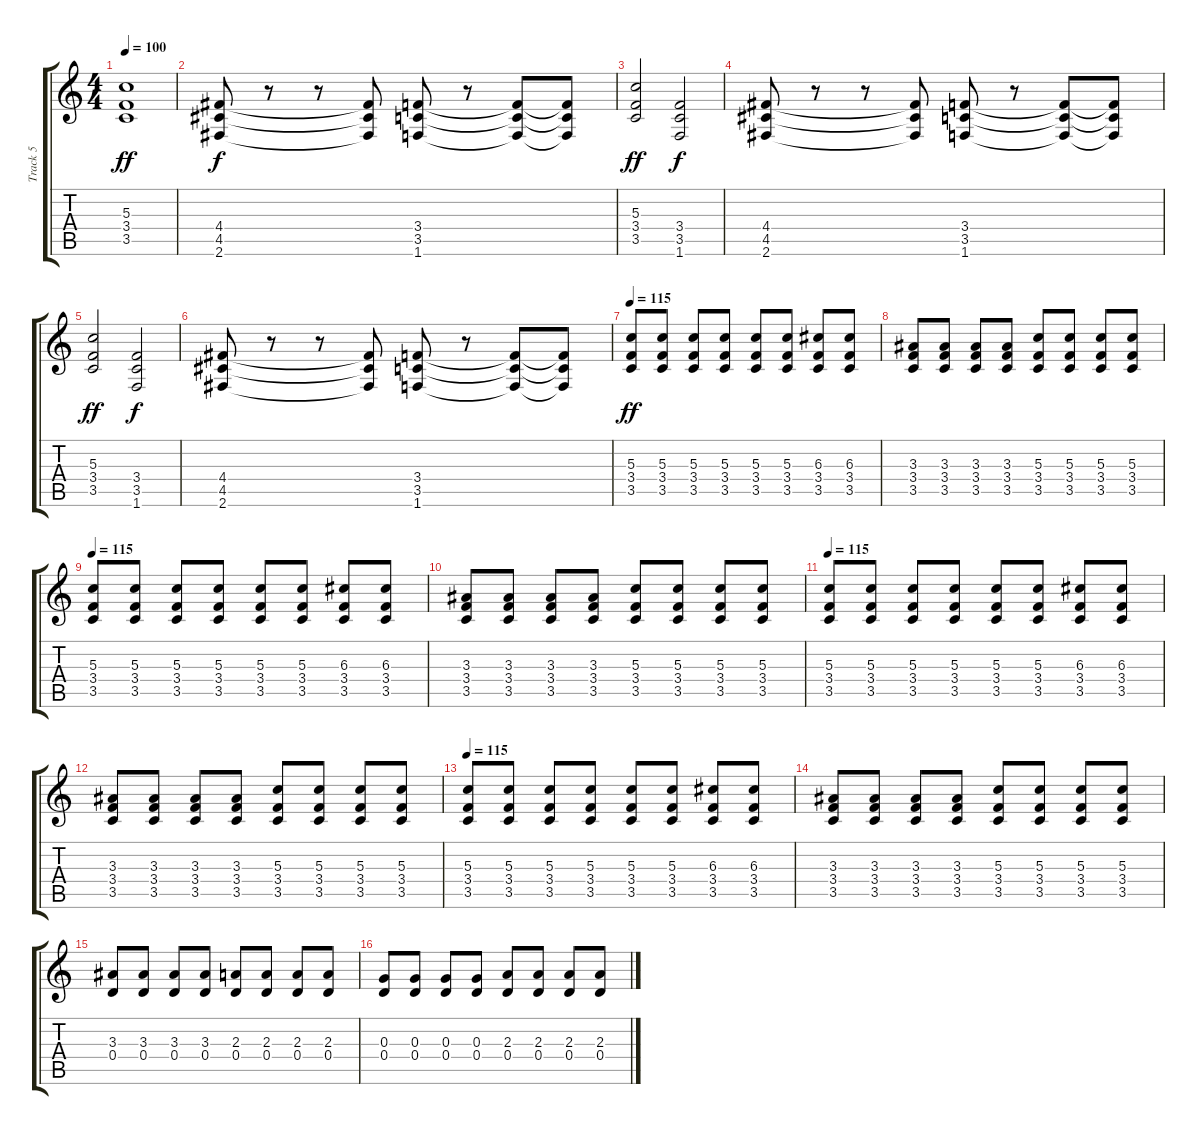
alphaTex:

\track ("Track 5" "Track 5") {instrument distortionguitar}
\staff {score tabs}
\tuning (E4 B3 G3 D3 A2 E2) {hide}
\ts (4 4)
\tempo 100
\clef g2
\ks c
(5.3 3.4 3.5).1{dy ff} |
(4.4 4.5 2.6).8{dy f} r.8 r.8 (4.4{t} 4.5{t} 2.6{t}).8 (3.4 3.5 1.6).8 r.8 (3.4{t} 3.5{t} 1.6{t}).8 (3.4{t} 3.5{t} 1.6{t}).8 |
(5.3 3.4 3.5).2{dy ff} (3.4 3.5 1.6).2{dy f} |
(4.4 4.5 2.6).8 r.8 r.8 (4.4{t} 4.5{t} 2.6{t}).8 (3.4 3.5 1.6).8 r.8 (3.4{t} 3.5{t} 1.6{t}).8 (3.4{t} 3.5{t} 1.6{t}).8 |
(5.3 3.4 3.5).2{dy ff} (3.4 3.5 1.6).2{dy f} |
(4.4 4.5 2.6).8 r.8 r.8 (4.4{t} 4.5{t} 2.6{t}).8 (3.4 3.5 1.6).8 r.8 (3.4{t} 3.5{t} 1.6{t}).8 (3.4{t} 3.5{t} 1.6{t}).8 |
\tempo 115
(5.3 3.4 3.5).8{dy ff} (5.3 3.4 3.5).8 (5.3 3.4 3.5).8 (5.3 3.4 3.5).8 (5.3 3.4 3.5).8 (5.3 3.4 3.5).8 (6.3 3.4 3.5).8 (6.3 3.4 3.5).8 |
(3.3 3.4 3.5).8 (3.3 3.4 3.5).8 (3.3 3.4 3.5).8 (3.3 3.4 3.5).8 (5.3 3.4 3.5).8 (5.3 3.4 3.5).8 (5.3 3.4 3.5).8 (5.3 3.4 3.5).8 |
\tempo 115
(5.3 3.4 3.5).8 (5.3 3.4 3.5).8 (5.3 3.4 3.5).8 (5.3 3.4 3.5).8 (5.3 3.4 3.5).8 (5.3 3.4 3.5).8 (6.3 3.4 3.5).8 (6.3 3.4 3.5).8 |
(3.3 3.4 3.5).8 (3.3 3.4 3.5).8 (3.3 3.4 3.5).8 (3.3 3.4 3.5).8 (5.3 3.4 3.5).8 (5.3 3.4 3.5).8 (5.3 3.4 3.5).8 (5.3 3.4 3.5).8 |
\tempo 115
(5.3 3.4 3.5).8 (5.3 3.4 3.5).8 (5.3 3.4 3.5).8 (5.3 3.4 3.5).8 (5.3 3.4 3.5).8 (5.3 3.4 3.5).8 (6.3 3.4 3.5).8 (6.3 3.4 3.5).8 |
(3.3 3.4 3.5).8 (3.3 3.4 3.5).8 (3.3 3.4 3.5).8 (3.3 3.4 3.5).8 (5.3 3.4 3.5).8 (5.3 3.4 3.5).8 (5.3 3.4 3.5).8 (5.3 3.4 3.5).8 |
\tempo 115
(5.3 3.4 3.5).8 (5.3 3.4 3.5).8 (5.3 3.4 3.5).8 (5.3 3.4 3.5).8 (5.3 3.4 3.5).8 (5.3 3.4 3.5).8 (6.3 3.4 3.5).8 (6.3 3.4 3.5).8 |
(3.3 3.4 3.5).8 (3.3 3.4 3.5).8 (3.3 3.4 3.5).8 (3.3 3.4 3.5).8 (5.3 3.4 3.5).8 (5.3 3.4 3.5).8 (5.3 3.4 3.5).8 (5.3 3.4 3.5).8 |
(3.3 0.4).8 (3.3 0.4).8 (3.3 0.4).8 (3.3 0.4).8 (2.3 0.4).8 (2.3 0.4).8 (2.3 0.4).8 (2.3 0.4).8 |
(0.3 0.4).8 (0.3 0.4).8 (0.3 0.4).8 (0.3 0.4).8 (2.3 0.4).8 (2.3 0.4).8 (2.3 0.4).8 (2.3 0.4).8
